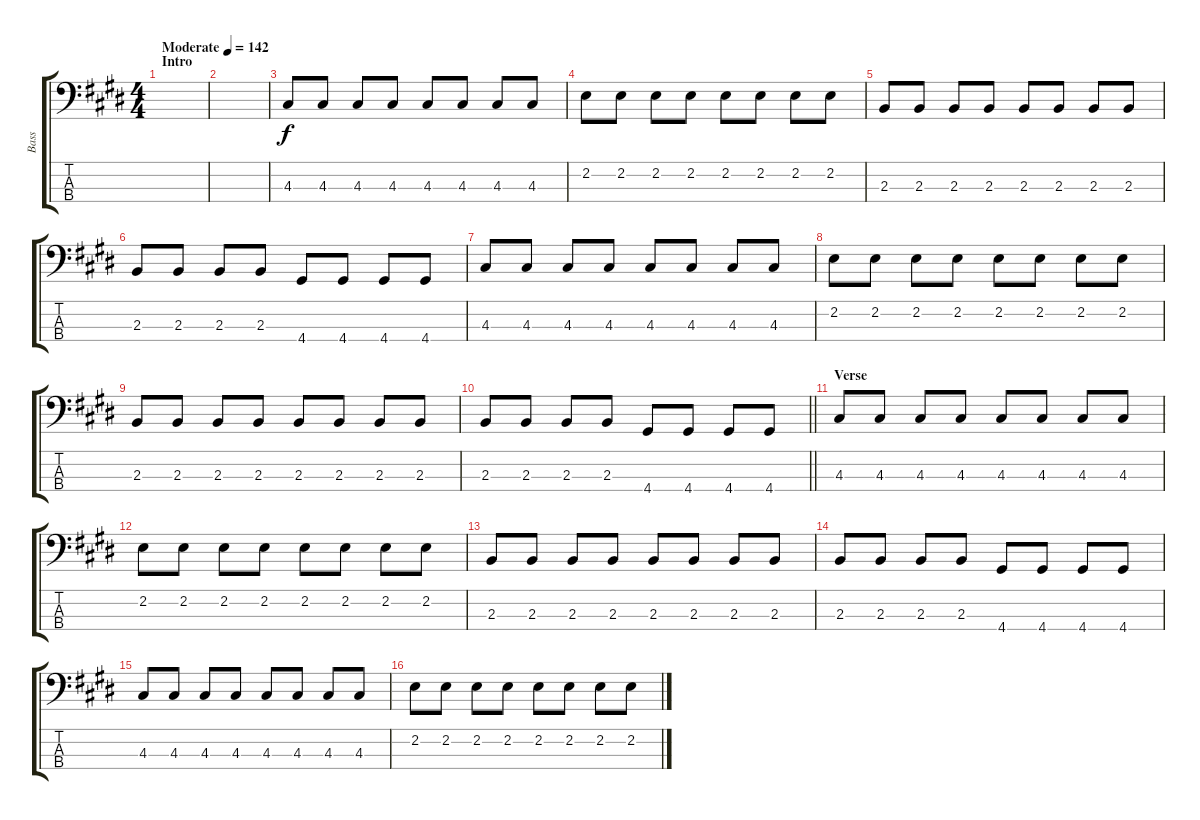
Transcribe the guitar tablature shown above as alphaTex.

\track ("Bass" "Bass") {instrument electricbassfinger}
\staff {score tabs}
\tuning (G2 D2 A1 E1) {hide}
\ts (4 4)
\section ("" "Intro")
\tempo (142 "Moderate")
\clef f4
\ks e
|
|
4.3.8 4.3.8 4.3.8 4.3.8 4.3.8 4.3.8 4.3.8 4.3.8 |
2.2.8 2.2.8 2.2.8 2.2.8 2.2.8 2.2.8 2.2.8 2.2.8 |
2.3.8 2.3.8 2.3.8 2.3.8 2.3.8 2.3.8 2.3.8 2.3.8 |
2.3.8 2.3.8 2.3.8 2.3.8 4.4.8 4.4.8 4.4.8 4.4.8 |
4.3.8 4.3.8 4.3.8 4.3.8 4.3.8 4.3.8 4.3.8 4.3.8 |
2.2.8 2.2.8 2.2.8 2.2.8 2.2.8 2.2.8 2.2.8 2.2.8 |
2.3.8 2.3.8 2.3.8 2.3.8 2.3.8 2.3.8 2.3.8 2.3.8 |
\barLineRight lightlight
2.3.8 2.3.8 2.3.8 2.3.8 4.4.8 4.4.8 4.4.8 4.4.8 |
\section ("" "Verse")
4.3.8 4.3.8 4.3.8 4.3.8 4.3.8 4.3.8 4.3.8 4.3.8 |
2.2.8 2.2.8 2.2.8 2.2.8 2.2.8 2.2.8 2.2.8 2.2.8 |
2.3.8 2.3.8 2.3.8 2.3.8 2.3.8 2.3.8 2.3.8 2.3.8 |
2.3.8 2.3.8 2.3.8 2.3.8 4.4.8 4.4.8 4.4.8 4.4.8 |
4.3.8 4.3.8 4.3.8 4.3.8 4.3.8 4.3.8 4.3.8 4.3.8 |
2.2.8 2.2.8 2.2.8 2.2.8 2.2.8 2.2.8 2.2.8 2.2.8
